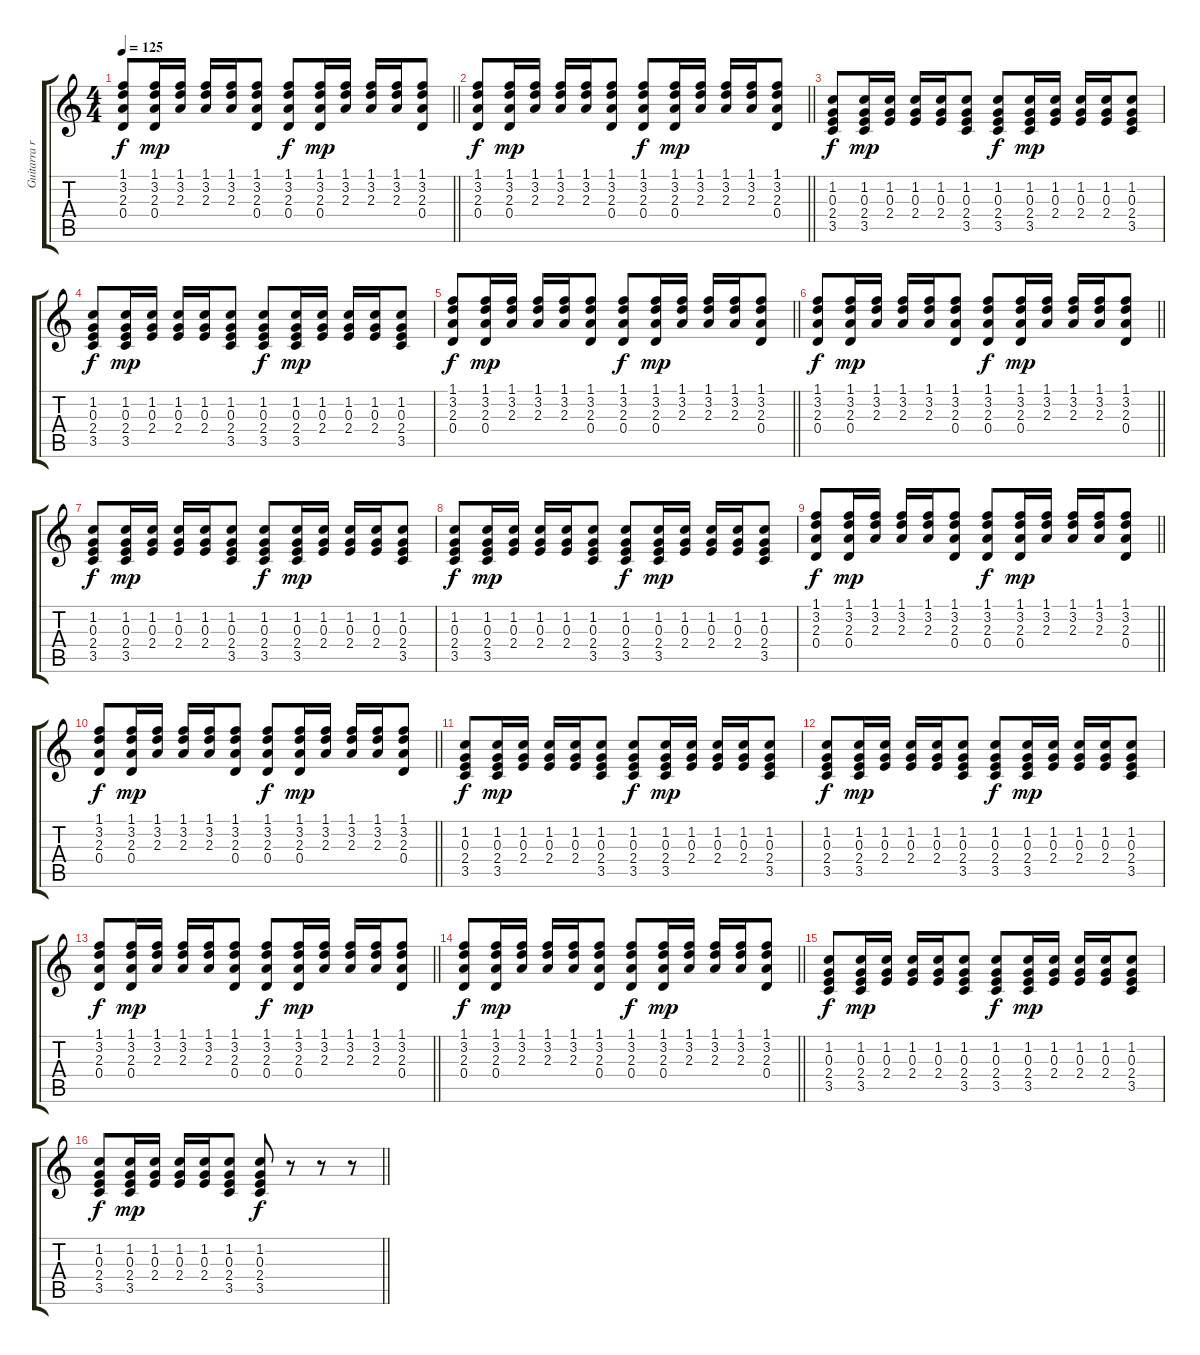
\track ("Guitarra rítmica" "Guitarra r") {instrument acousticguitarsteel}
\staff {score tabs}
\tuning (E4 B3 G3 D3 A2 E2) {hide}
\ts (4 4)
\tempo 125
\clef g2
\barLineRight lightlight
\ks c
(1.1 3.2 2.3 0.4).8{dy f} (1.1 3.2 2.3 0.4).16{dy mp} (1.1 3.2 2.3).16 (1.1 3.2 2.3).16 (1.1 3.2 2.3).16 (1.1 3.2 2.3 0.4).8 (1.1 3.2 2.3 0.4).8{dy f} (1.1 3.2 2.3 0.4).16{dy mp} (1.1 3.2 2.3).16 (1.1 3.2 2.3).16 (1.1 3.2 2.3).16 (1.1 3.2 2.3 0.4).8 |
\barLineRight lightlight
(1.1 3.2 2.3 0.4).8{dy f} (1.1 3.2 2.3 0.4).16{dy mp} (1.1 3.2 2.3).16 (1.1 3.2 2.3).16 (1.1 3.2 2.3).16 (1.1 3.2 2.3 0.4).8 (1.1 3.2 2.3 0.4).8{dy f} (1.1 3.2 2.3 0.4).16{dy mp} (1.1 3.2 2.3).16 (1.1 3.2 2.3).16 (1.1 3.2 2.3).16 (1.1 3.2 2.3 0.4).8 |
(1.2 0.3 2.4 3.5).8{dy f} (1.2 0.3 2.4 3.5).16{dy mp} (1.2 0.3 2.4).16 (1.2 0.3 2.4).16 (1.2 0.3 2.4).16 (1.2 0.3 2.4 3.5).8 (1.2 0.3 2.4 3.5).8{dy f} (1.2 0.3 2.4 3.5).16{dy mp} (1.2 0.3 2.4).16 (1.2 0.3 2.4).16 (1.2 0.3 2.4).16 (1.2 0.3 2.4 3.5).8 |
(1.2 0.3 2.4 3.5).8{dy f} (1.2 0.3 2.4 3.5).16{dy mp} (1.2 0.3 2.4).16 (1.2 0.3 2.4).16 (1.2 0.3 2.4).16 (1.2 0.3 2.4 3.5).8 (1.2 0.3 2.4 3.5).8{dy f} (1.2 0.3 2.4 3.5).16{dy mp} (1.2 0.3 2.4).16 (1.2 0.3 2.4).16 (1.2 0.3 2.4).16 (1.2 0.3 2.4 3.5).8 |
\barLineRight lightlight
(1.1 3.2 2.3 0.4).8{dy f} (1.1 3.2 2.3 0.4).16{dy mp} (1.1 3.2 2.3).16 (1.1 3.2 2.3).16 (1.1 3.2 2.3).16 (1.1 3.2 2.3 0.4).8 (1.1 3.2 2.3 0.4).8{dy f} (1.1 3.2 2.3 0.4).16{dy mp} (1.1 3.2 2.3).16 (1.1 3.2 2.3).16 (1.1 3.2 2.3).16 (1.1 3.2 2.3 0.4).8 |
\barLineRight lightlight
(1.1 3.2 2.3 0.4).8{dy f} (1.1 3.2 2.3 0.4).16{dy mp} (1.1 3.2 2.3).16 (1.1 3.2 2.3).16 (1.1 3.2 2.3).16 (1.1 3.2 2.3 0.4).8 (1.1 3.2 2.3 0.4).8{dy f} (1.1 3.2 2.3 0.4).16{dy mp} (1.1 3.2 2.3).16 (1.1 3.2 2.3).16 (1.1 3.2 2.3).16 (1.1 3.2 2.3 0.4).8 |
(1.2 0.3 2.4 3.5).8{dy f} (1.2 0.3 2.4 3.5).16{dy mp} (1.2 0.3 2.4).16 (1.2 0.3 2.4).16 (1.2 0.3 2.4).16 (1.2 0.3 2.4 3.5).8 (1.2 0.3 2.4 3.5).8{dy f} (1.2 0.3 2.4 3.5).16{dy mp} (1.2 0.3 2.4).16 (1.2 0.3 2.4).16 (1.2 0.3 2.4).16 (1.2 0.3 2.4 3.5).8 |
(1.2 0.3 2.4 3.5).8{dy f} (1.2 0.3 2.4 3.5).16{dy mp} (1.2 0.3 2.4).16 (1.2 0.3 2.4).16 (1.2 0.3 2.4).16 (1.2 0.3 2.4 3.5).8 (1.2 0.3 2.4 3.5).8{dy f} (1.2 0.3 2.4 3.5).16{dy mp} (1.2 0.3 2.4).16 (1.2 0.3 2.4).16 (1.2 0.3 2.4).16 (1.2 0.3 2.4 3.5).8 |
\barLineRight lightlight
(1.1 3.2 2.3 0.4).8{dy f} (1.1 3.2 2.3 0.4).16{dy mp} (1.1 3.2 2.3).16 (1.1 3.2 2.3).16 (1.1 3.2 2.3).16 (1.1 3.2 2.3 0.4).8 (1.1 3.2 2.3 0.4).8{dy f} (1.1 3.2 2.3 0.4).16{dy mp} (1.1 3.2 2.3).16 (1.1 3.2 2.3).16 (1.1 3.2 2.3).16 (1.1 3.2 2.3 0.4).8 |
\barLineRight lightlight
(1.1 3.2 2.3 0.4).8{dy f} (1.1 3.2 2.3 0.4).16{dy mp} (1.1 3.2 2.3).16 (1.1 3.2 2.3).16 (1.1 3.2 2.3).16 (1.1 3.2 2.3 0.4).8 (1.1 3.2 2.3 0.4).8{dy f} (1.1 3.2 2.3 0.4).16{dy mp} (1.1 3.2 2.3).16 (1.1 3.2 2.3).16 (1.1 3.2 2.3).16 (1.1 3.2 2.3 0.4).8 |
(1.2 0.3 2.4 3.5).8{dy f} (1.2 0.3 2.4 3.5).16{dy mp} (1.2 0.3 2.4).16 (1.2 0.3 2.4).16 (1.2 0.3 2.4).16 (1.2 0.3 2.4 3.5).8 (1.2 0.3 2.4 3.5).8{dy f} (1.2 0.3 2.4 3.5).16{dy mp} (1.2 0.3 2.4).16 (1.2 0.3 2.4).16 (1.2 0.3 2.4).16 (1.2 0.3 2.4 3.5).8 |
(1.2 0.3 2.4 3.5).8{dy f} (1.2 0.3 2.4 3.5).16{dy mp} (1.2 0.3 2.4).16 (1.2 0.3 2.4).16 (1.2 0.3 2.4).16 (1.2 0.3 2.4 3.5).8 (1.2 0.3 2.4 3.5).8{dy f} (1.2 0.3 2.4 3.5).16{dy mp} (1.2 0.3 2.4).16 (1.2 0.3 2.4).16 (1.2 0.3 2.4).16 (1.2 0.3 2.4 3.5).8 |
\barLineRight lightlight
(1.1 3.2 2.3 0.4).8{dy f} (1.1 3.2 2.3 0.4).16{dy mp} (1.1 3.2 2.3).16 (1.1 3.2 2.3).16 (1.1 3.2 2.3).16 (1.1 3.2 2.3 0.4).8 (1.1 3.2 2.3 0.4).8{dy f} (1.1 3.2 2.3 0.4).16{dy mp} (1.1 3.2 2.3).16 (1.1 3.2 2.3).16 (1.1 3.2 2.3).16 (1.1 3.2 2.3 0.4).8 |
\barLineRight lightlight
(1.1 3.2 2.3 0.4).8{dy f} (1.1 3.2 2.3 0.4).16{dy mp} (1.1 3.2 2.3).16 (1.1 3.2 2.3).16 (1.1 3.2 2.3).16 (1.1 3.2 2.3 0.4).8 (1.1 3.2 2.3 0.4).8{dy f} (1.1 3.2 2.3 0.4).16{dy mp} (1.1 3.2 2.3).16 (1.1 3.2 2.3).16 (1.1 3.2 2.3).16 (1.1 3.2 2.3 0.4).8 |
(1.2 0.3 2.4 3.5).8{dy f} (1.2 0.3 2.4 3.5).16{dy mp} (1.2 0.3 2.4).16 (1.2 0.3 2.4).16 (1.2 0.3 2.4).16 (1.2 0.3 2.4 3.5).8 (1.2 0.3 2.4 3.5).8{dy f} (1.2 0.3 2.4 3.5).16{dy mp} (1.2 0.3 2.4).16 (1.2 0.3 2.4).16 (1.2 0.3 2.4).16 (1.2 0.3 2.4 3.5).8 |
\barLineRight lightlight
(1.2 0.3 2.4 3.5).8{dy f} (1.2 0.3 2.4 3.5).16{dy mp} (1.2 0.3 2.4).16 (1.2 0.3 2.4).16 (1.2 0.3 2.4).16 (1.2 0.3 2.4 3.5).8 (1.2 0.3 2.4 3.5).8{dy f} r.8 r.8 r.8
